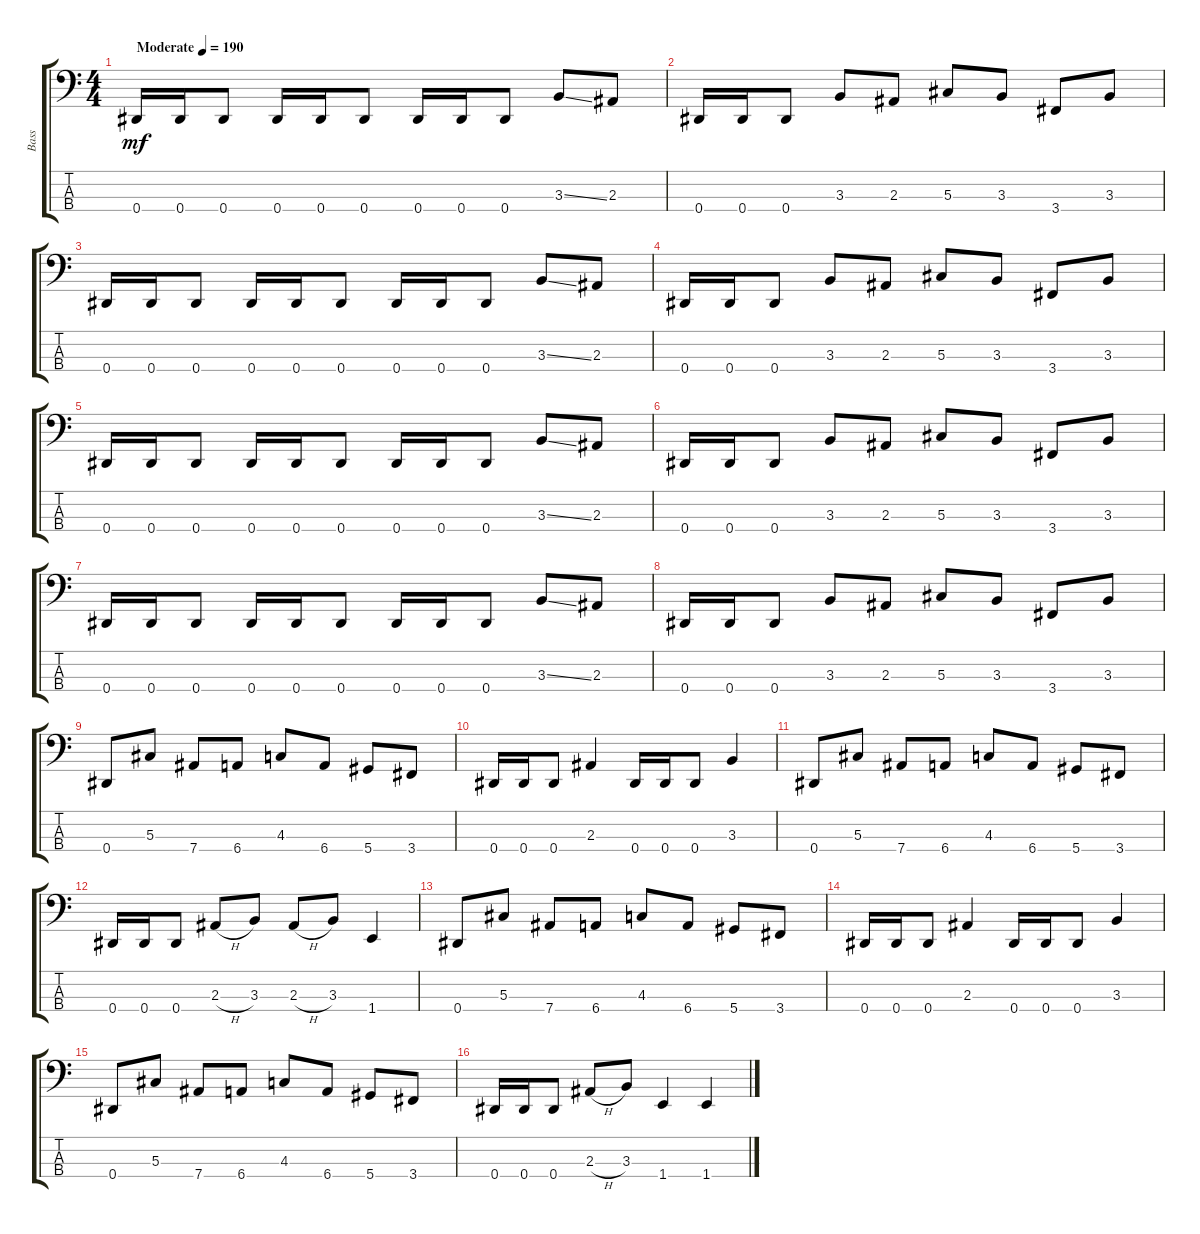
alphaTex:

\track ("Bass" "Bass") {instrument electricbasspick}
\staff {score tabs}
\tuning (Gb2 Db2 Ab1 Eb1) {hide}
\ts (4 4)
\tempo (190 "Moderate")
\clef f4
\ks c
0.4.16{dy mf instrument electricbasspick} 0.4.16 0.4.8 0.4.16 0.4.16 0.4.8 0.4.16 0.4.16 0.4.8 3.3{ss}.8 2.3.8 |
0.4.16 0.4.16 0.4.8 3.3.8 2.3.8 5.3.8 3.3.8 3.4.8 3.3.8 |
0.4.16 0.4.16 0.4.8 0.4.16 0.4.16 0.4.8 0.4.16 0.4.16 0.4.8 3.3{ss}.8 2.3.8 |
0.4.16 0.4.16 0.4.8 3.3.8 2.3.8 5.3.8 3.3.8 3.4.8 3.3.8 |
0.4.16 0.4.16 0.4.8 0.4.16 0.4.16 0.4.8 0.4.16 0.4.16 0.4.8 3.3{ss}.8 2.3.8 |
0.4.16 0.4.16 0.4.8 3.3.8 2.3.8 5.3.8 3.3.8 3.4.8 3.3.8 |
0.4.16 0.4.16 0.4.8 0.4.16 0.4.16 0.4.8 0.4.16 0.4.16 0.4.8 3.3{ss}.8 2.3.8 |
0.4.16 0.4.16 0.4.8 3.3.8 2.3.8 5.3.8 3.3.8 3.4.8 3.3.8 |
0.4.8 5.3.8 7.4.8 6.4.8 4.3.8 6.4.8 5.4.8 3.4.8 |
0.4.16 0.4.16 0.4.8 2.3.4 0.4.16 0.4.16 0.4.8 3.3.4 |
0.4.8 5.3.8 7.4.8 6.4.8 4.3.8 6.4.8 5.4.8 3.4.8 |
0.4.16 0.4.16 0.4.8 2.3{h}.8 3.3.8 2.3{h}.8 3.3.8 1.4.4 |
0.4.8 5.3.8 7.4.8 6.4.8 4.3.8 6.4.8 5.4.8 3.4.8 |
0.4.16 0.4.16 0.4.8 2.3.4 0.4.16 0.4.16 0.4.8 3.3.4 |
0.4.8 5.3.8 7.4.8 6.4.8 4.3.8 6.4.8 5.4.8 3.4.8 |
0.4.16 0.4.16 0.4.8 2.3{h}.8 3.3.8 1.4.4 1.4.4
